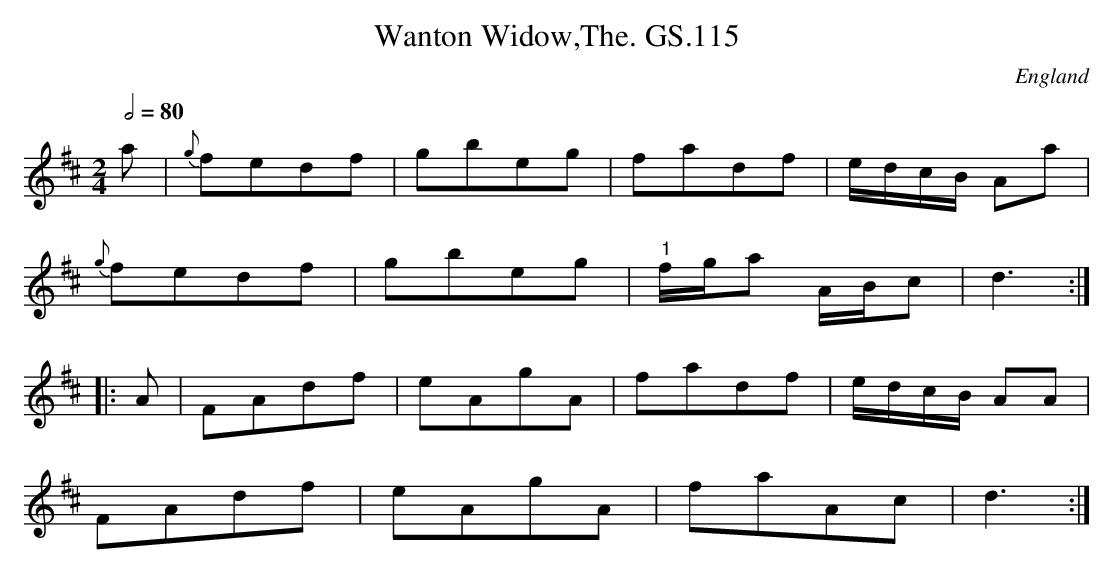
X:1
T:Wanton Widow,The. GS.115
L:1/8
M:2/4
O:England
Q:1/2=80
K:D  major
a | {g} fedf | gbeg | fadf | e/d/c/B/ Aa |!
{g} fedf | gbeg | "1"f/g/a A/B/c | d3 :|!
|:A| FAdf | eAgA | fadf | e/d/c/B/ AA |!
FAdf | eAgA | faAc | d3 :|
